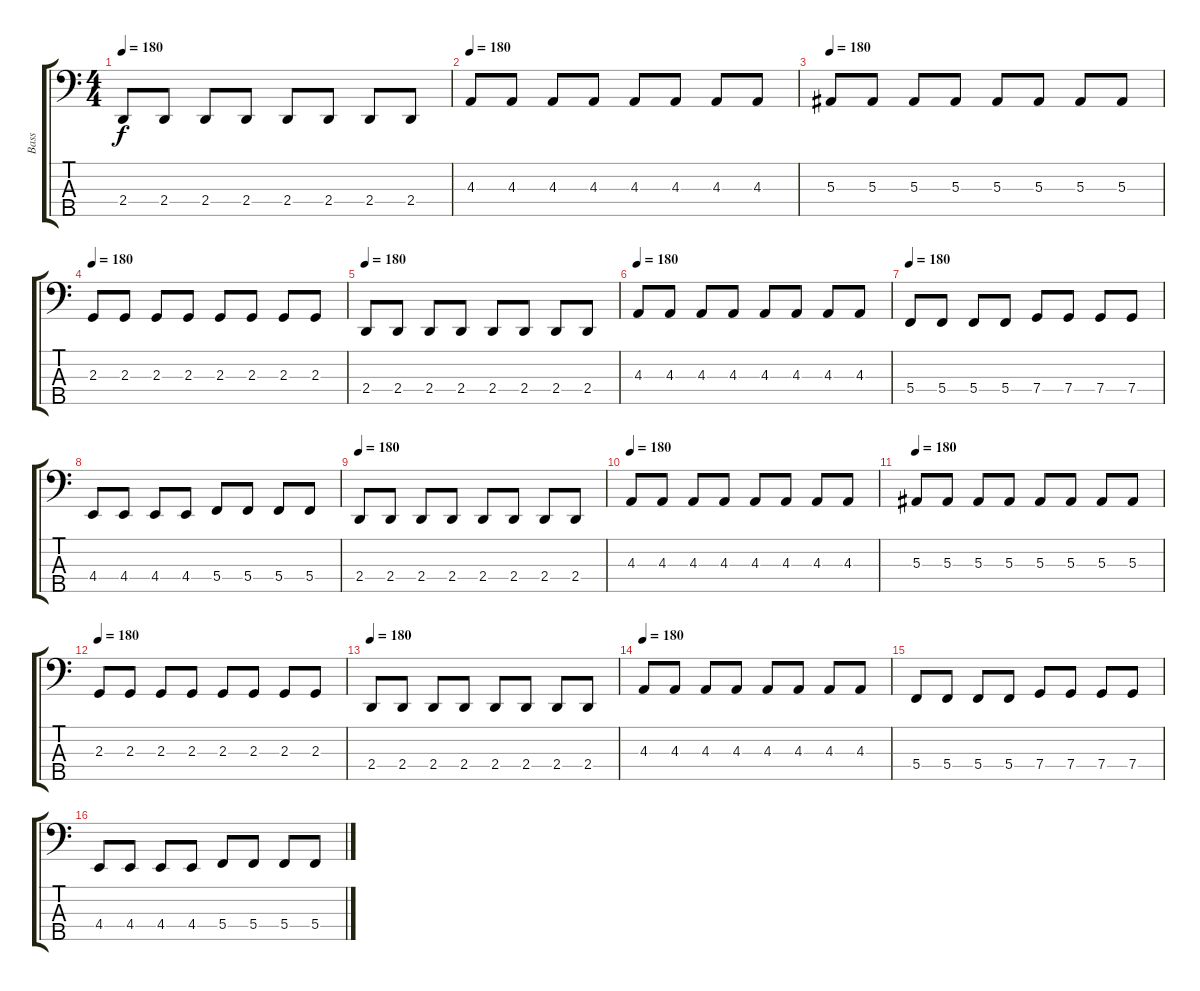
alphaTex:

\track ("Bass" "Bass") {instrument electricbassfinger}
\staff {score tabs}
\tuning (Eb2 Bb1 F1 C1 G0) {hide}
\ts (4 4)
\tempo 180
\clef f4
\ks c
2.4.8{dy f} 2.4.8 2.4.8 2.4.8 2.4.8 2.4.8 2.4.8 2.4.8 |
\tempo 180
4.3.8 4.3.8 4.3.8 4.3.8 4.3.8 4.3.8 4.3.8 4.3.8 |
\tempo 180
5.3.8 5.3.8 5.3.8 5.3.8 5.3.8 5.3.8 5.3.8 5.3.8 |
\tempo 180
2.3.8 2.3.8 2.3.8 2.3.8 2.3.8 2.3.8 2.3.8 2.3.8 |
\tempo 180
2.4.8 2.4.8 2.4.8 2.4.8 2.4.8 2.4.8 2.4.8 2.4.8 |
\tempo 180
4.3.8 4.3.8 4.3.8 4.3.8 4.3.8 4.3.8 4.3.8 4.3.8 |
\tempo 180
5.4.8 5.4.8 5.4.8 5.4.8 7.4.8 7.4.8 7.4.8 7.4.8 |
4.4.8 4.4.8 4.4.8 4.4.8 5.4.8 5.4.8 5.4.8 5.4.8 |
\tempo 180
2.4.8 2.4.8 2.4.8 2.4.8 2.4.8 2.4.8 2.4.8 2.4.8 |
\tempo 180
4.3.8 4.3.8 4.3.8 4.3.8 4.3.8 4.3.8 4.3.8 4.3.8 |
\tempo 180
5.3.8 5.3.8 5.3.8 5.3.8 5.3.8 5.3.8 5.3.8 5.3.8 |
\tempo 180
2.3.8 2.3.8 2.3.8 2.3.8 2.3.8 2.3.8 2.3.8 2.3.8 |
\tempo 180
2.4.8 2.4.8 2.4.8 2.4.8 2.4.8 2.4.8 2.4.8 2.4.8 |
\tempo 180
4.3.8 4.3.8 4.3.8 4.3.8 4.3.8 4.3.8 4.3.8 4.3.8 |
5.4.8 5.4.8 5.4.8 5.4.8 7.4.8 7.4.8 7.4.8 7.4.8 |
4.4.8 4.4.8 4.4.8 4.4.8 5.4.8 5.4.8 5.4.8 5.4.8
